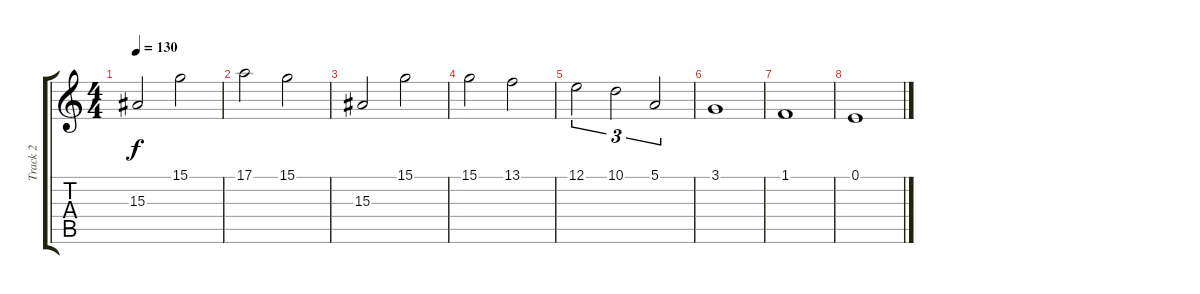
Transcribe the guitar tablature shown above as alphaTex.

\track ("Track 2" "Track 2") {instrument musicbox}
\staff {score tabs}
\tuning (E4 B3 G3 D3 A2 E2) {hide}
\ts (4 4)
\tempo 130
\clef g2
\ks c
15.3.2{dy f} 15.1.2 |
17.1.2 15.1.2 |
15.3.2 15.1.2 |
15.1.2 13.1.2 |
12.1.2{tu (3 2)} 10.1.2{tu (3 2)} 5.1.2{tu (3 2)} |
3.1.1 |
1.1.1 |
0.1.1
